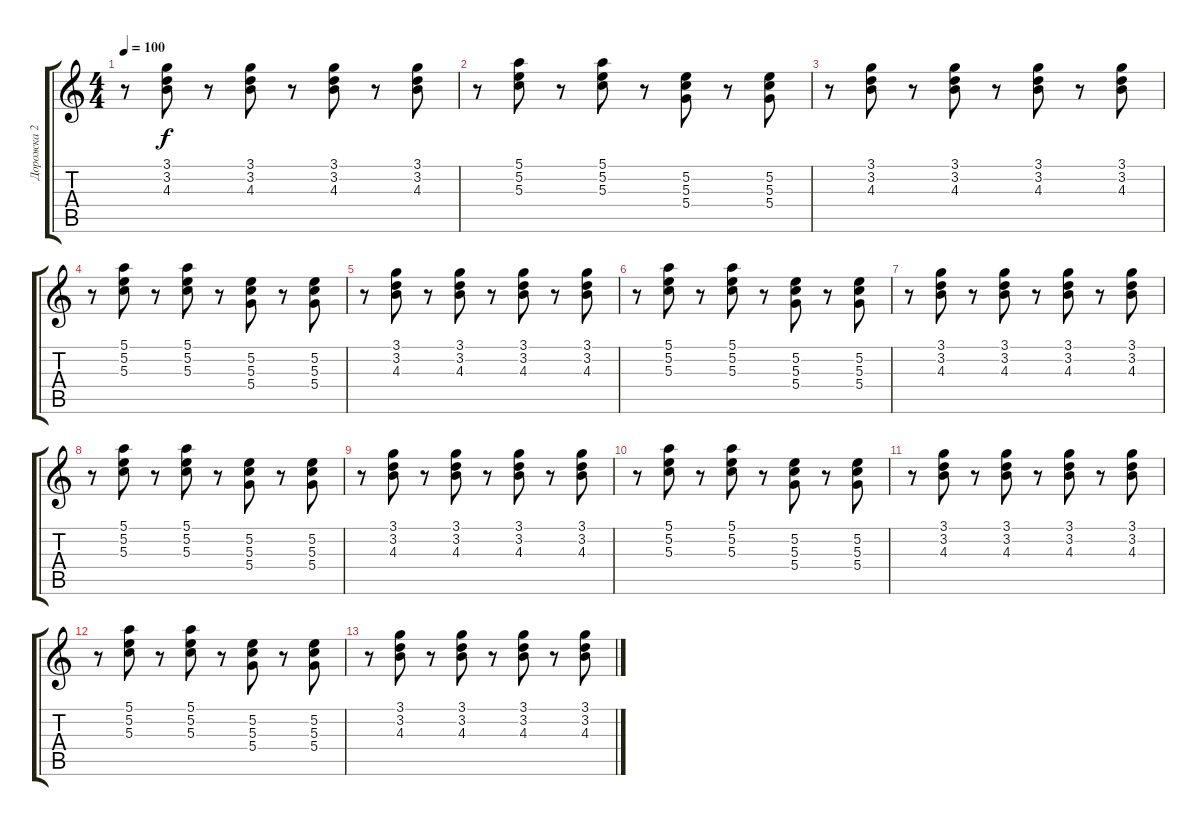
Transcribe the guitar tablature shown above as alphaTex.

\track ("Дорожка 2" "Дорожка 2") {instrument acousticguitarsteel}
\staff {score tabs}
\tuning (E4 B3 G3 D3 A2 E2) {hide}
\ts (4 4)
\tempo 100
\clef g2
\ks c
r.8{dy f} (3.1 3.2 4.3).8 r.8 (3.1 3.2 4.3).8 r.8 (3.1 3.2 4.3).8 r.8 (3.1 3.2 4.3).8 |
r.8 (5.1 5.2 5.3).8 r.8 (5.1 5.2 5.3).8 r.8 (5.2 5.3 5.4).8 r.8 (5.2 5.3 5.4).8 |
r.8 (3.1 3.2 4.3).8 r.8 (3.1 3.2 4.3).8 r.8 (3.1 3.2 4.3).8 r.8 (3.1 3.2 4.3).8 |
r.8 (5.1 5.2 5.3).8 r.8 (5.1 5.2 5.3).8 r.8 (5.2 5.3 5.4).8 r.8 (5.2 5.3 5.4).8 |
r.8 (3.1 3.2 4.3).8 r.8 (3.1 3.2 4.3).8 r.8 (3.1 3.2 4.3).8 r.8 (3.1 3.2 4.3).8 |
r.8 (5.1 5.2 5.3).8 r.8 (5.1 5.2 5.3).8 r.8 (5.2 5.3 5.4).8 r.8 (5.2 5.3 5.4).8 |
r.8 (3.1 3.2 4.3).8 r.8 (3.1 3.2 4.3).8 r.8 (3.1 3.2 4.3).8 r.8 (3.1 3.2 4.3).8 |
r.8 (5.1 5.2 5.3).8 r.8 (5.1 5.2 5.3).8 r.8 (5.2 5.3 5.4).8 r.8 (5.2 5.3 5.4).8 |
r.8 (3.1 3.2 4.3).8 r.8 (3.1 3.2 4.3).8 r.8 (3.1 3.2 4.3).8 r.8 (3.1 3.2 4.3).8 |
r.8 (5.1 5.2 5.3).8 r.8 (5.1 5.2 5.3).8 r.8 (5.2 5.3 5.4).8 r.8 (5.2 5.3 5.4).8 |
r.8 (3.1 3.2 4.3).8 r.8 (3.1 3.2 4.3).8 r.8 (3.1 3.2 4.3).8 r.8 (3.1 3.2 4.3).8 |
r.8 (5.1 5.2 5.3).8 r.8 (5.1 5.2 5.3).8 r.8 (5.2 5.3 5.4).8 r.8 (5.2 5.3 5.4).8 |
r.8 (3.1 3.2 4.3).8 r.8 (3.1 3.2 4.3).8 r.8 (3.1 3.2 4.3).8 r.8 (3.1 3.2 4.3).8
